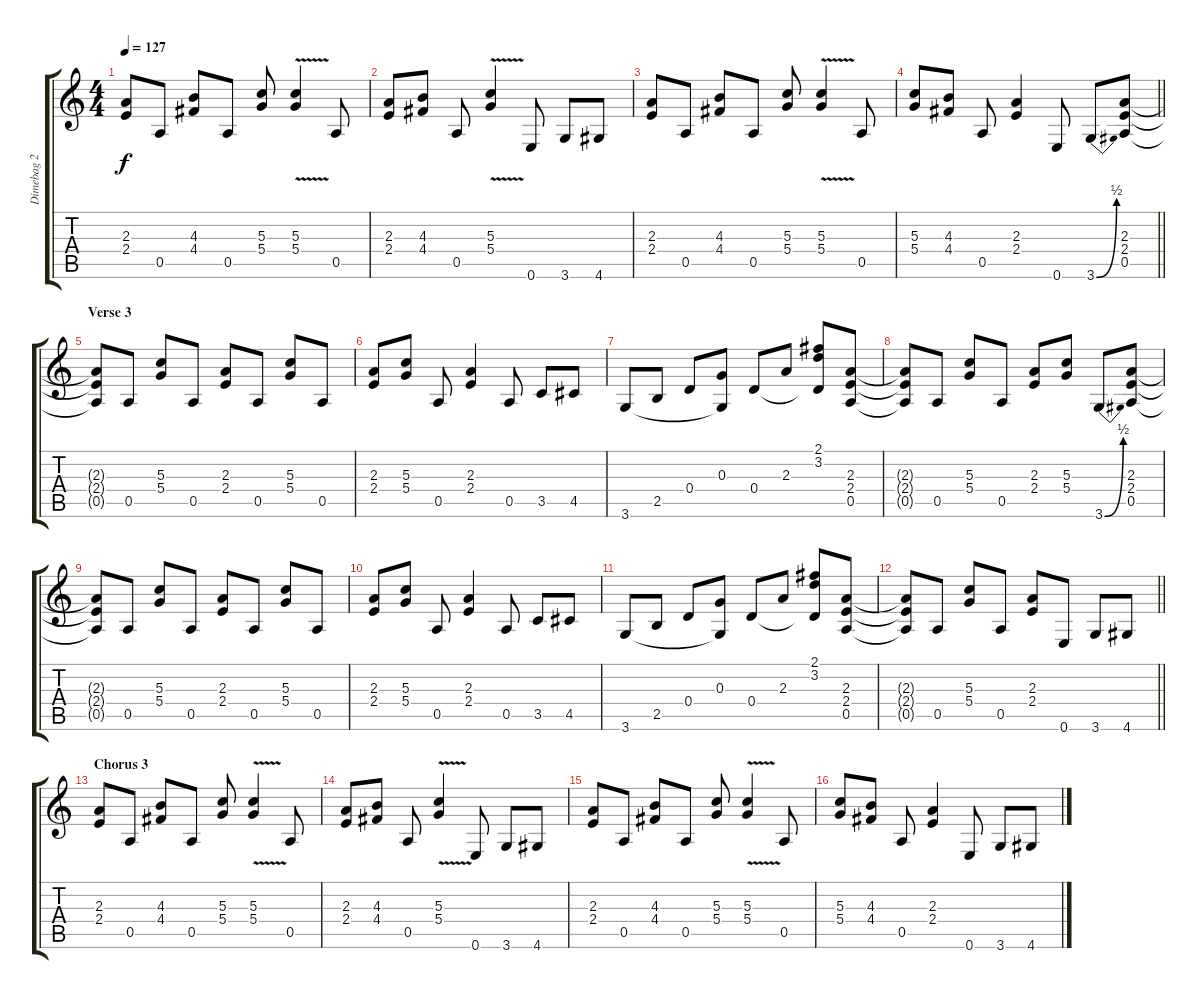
\track ("Dimebag 2" "Dimebag 2") {instrument overdrivenguitar}
\staff {score tabs}
\tuning (E4 B3 G3 D3 A2 E2) {hide}
\ts (4 4)
\tempo 127
\clef g2
\ks c
(2.3 2.4).8{dy f} 0.5.8 (4.3 4.4).8 0.5.8 (5.3 5.4).8 (5.3{v} 5.4{v}).4 0.5.8 |
(2.3 2.4).8 (4.3 4.4).8 0.5.8 (5.3{v} 5.4).4 0.6.8 3.6.8 4.6.8 |
(2.3 2.4).8 0.5.8 (4.3 4.4).8 0.5.8 (5.3 5.4).8 (5.3{v} 5.4{v}).4 0.5.8 |
\barLineRight lightlight
(5.3 5.4).8 (4.3 4.4).8 0.5.8 (2.3 2.4).4 0.6.8 3.6{be (bend 0 0 60 2)}.8 (2.3 2.4 0.5).8 |
\section ("" "Verse 3")
(2.3{t} 2.4{t} 0.5{t}).8 0.5.8 (5.3 5.4).8 0.5.8 (2.3 2.4).8 0.5.8 (5.3 5.4).8 0.5.8 |
(2.3 2.4).8 (5.3 5.4).8 0.5.8 (2.3 2.4).4 0.5.8 3.5.8 4.5.8 |
3.6.8 2.5.8 0.4.8 (0.3 3.6{t}).8 0.4.8 2.3.8 (2.1 3.2 0.4{t}).8 (2.3 2.4 0.5).8 |
(2.3{t} 2.4{t} 0.5{t}).8 0.5.8 (5.3 5.4).8 0.5.8 (2.3 2.4).8 (5.3 5.4).8 3.6{be (bend 0 0 60 2)}.8 (2.3 2.4 0.5).8 |
(2.3{t} 2.4{t} 0.5{t}).8 0.5.8 (5.3 5.4).8 0.5.8 (2.3 2.4).8 0.5.8 (5.3 5.4).8 0.5.8 |
(2.3 2.4).8 (5.3 5.4).8 0.5.8 (2.3 2.4).4 0.5.8 3.5.8 4.5.8 |
3.6.8 2.5.8 0.4.8 (0.3 3.6{t}).8 0.4.8 2.3.8 (2.1 3.2 0.4{t}).8 (2.3 2.4 0.5).8 |
\barLineRight lightlight
(2.3{t} 2.4{t} 0.5{t}).8 0.5.8 (5.3 5.4).8 0.5.8 (2.3 2.4).8 0.6.8 3.6.8 4.6.8 |
\section ("" "Chorus 3")
(2.3 2.4).8 0.5.8 (4.3 4.4).8 0.5.8 (5.3 5.4).8 (5.3{v} 5.4{v}).4 0.5.8 |
(2.3 2.4).8 (4.3 4.4).8 0.5.8 (5.3{v} 5.4).4 0.6.8 3.6.8 4.6.8 |
(2.3 2.4).8 0.5.8 (4.3 4.4).8 0.5.8 (5.3 5.4).8 (5.3{v} 5.4{v}).4 0.5.8 |
(5.3 5.4).8 (4.3 4.4).8 0.5.8 (2.3 2.4).4 0.6.8 3.6.8 4.6.8
